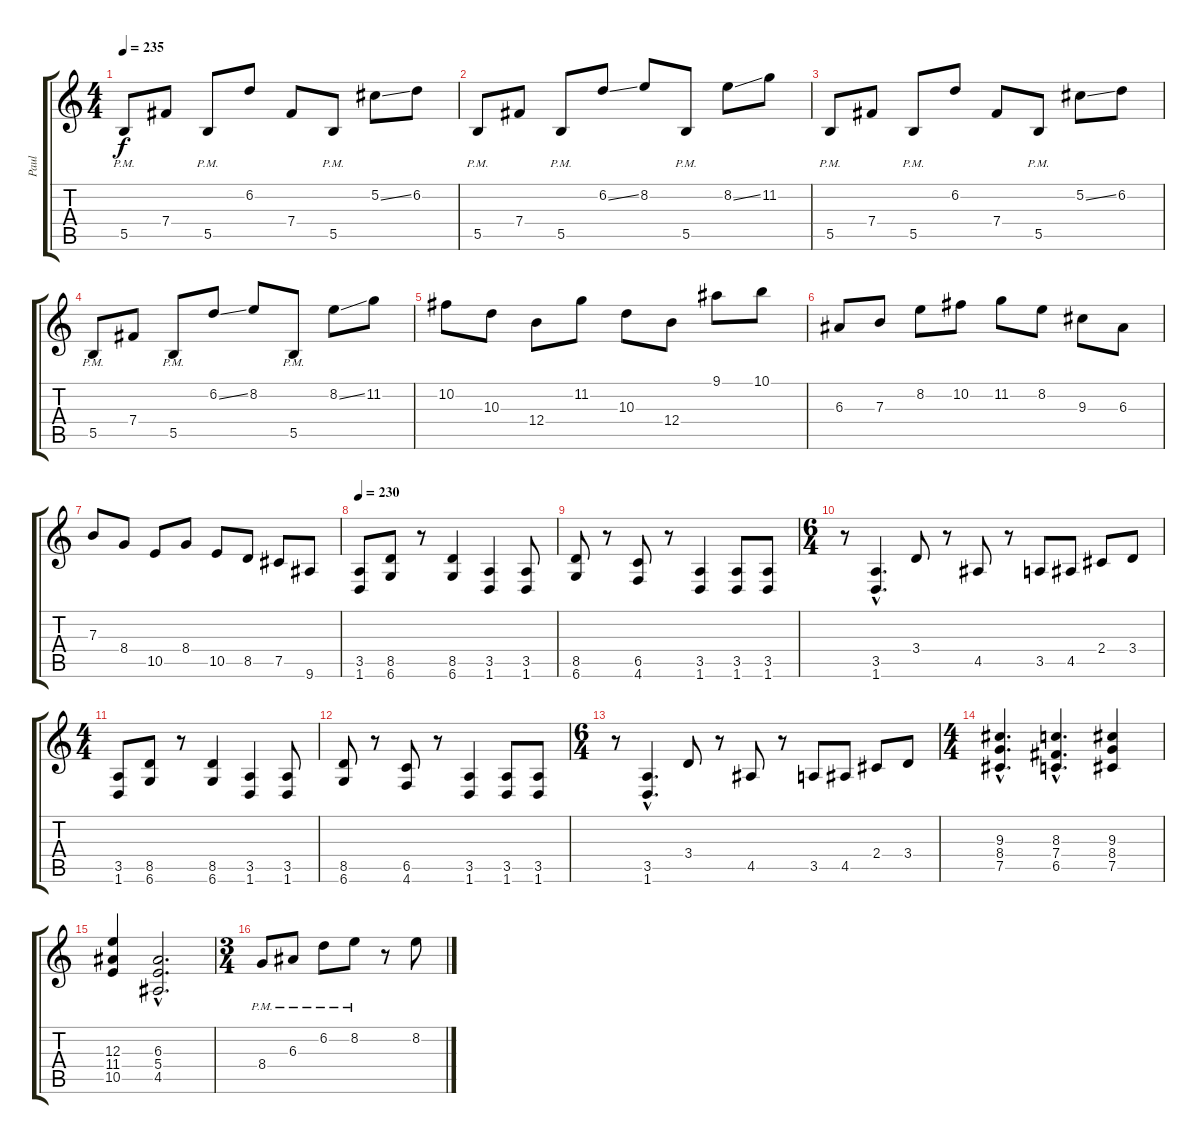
\track ("Paul" "Paul") {instrument distortionguitar}
\staff {score tabs}
\tuning (Db4 Ab3 E3 B2 Gb2 Db2) {hide}
\ts (4 4)
\tempo 235
\clef g2
\ks c
5.5{pm}.8{dy f} 7.4.8 5.5{pm}.8 6.2.8 7.4.8 5.5{pm}.8 5.2{ss}.8 6.2.8 |
5.5{pm}.8 7.4.8 5.5{pm}.8 6.2{ss}.8 8.2.8 5.5{pm}.8 8.2{ss}.8 11.2.8 |
5.5{pm}.8 7.4.8 5.5{pm}.8 6.2.8 7.4.8 5.5{pm}.8 5.2{ss}.8 6.2.8 |
5.5{pm}.8 7.4.8 5.5{pm}.8 6.2{ss}.8 8.2.8 5.5{pm}.8 8.2{ss}.8 11.2.8 |
10.2.8 10.3.8 12.4.8 11.2.8 10.3.8 12.4.8 9.1.8 10.1.8 |
6.3.8 7.3.8 8.2.8 10.2.8 11.2.8 8.2.8 9.3.8 6.3.8 |
7.3.8 8.4.8 10.5.8 8.4.8 10.5.8 8.5.8 7.5.8 9.6.8 |
\section ("" "")
\tempo 230
(3.5 1.6).8 (8.5 6.6).8 r.8 (8.5 6.6).4 (3.5 1.6).4 (3.5 1.6).8 |
(8.5 6.6).8 r.8 (6.5 4.6).8 r.8 (3.5 1.6).4 (3.5 1.6).8 (3.5 1.6).8 |
\ts (6 4)
r.8 (3.5{hac} 1.6{hac}).4{d} 3.4.8 r.8 4.5.8 r.8 3.5.8 4.5.8 2.4.8 3.4.8 |
\ts (4 4)
(3.5 1.6).8 (8.5 6.6).8 r.8 (8.5 6.6).4 (3.5 1.6).4 (3.5 1.6).8 |
(8.5 6.6).8 r.8 (6.5 4.6).8 r.8 (3.5 1.6).4 (3.5 1.6).8 (3.5 1.6).8 |
\ts (6 4)
r.8 (3.5{hac} 1.6{hac}).4{d} 3.4.8 r.8 4.5.8 r.8 3.5.8 4.5.8 2.4.8 3.4.8 |
\ts (4 4)
(9.3{hac} 8.4{hac} 7.5{hac}).4{d} (8.3{hac} 7.4{hac} 6.5{hac}).4{d} (9.3 8.4 7.5).4 |
(12.3 11.4 10.5).4 (6.3{hac} 5.4{hac} 4.5{hac}).2{d} |
\ts (3 4)
8.4{pm}.8 6.3{pm}.8 6.2{pm}.8 8.2{pm}.8 r.8 8.2{h}.8
